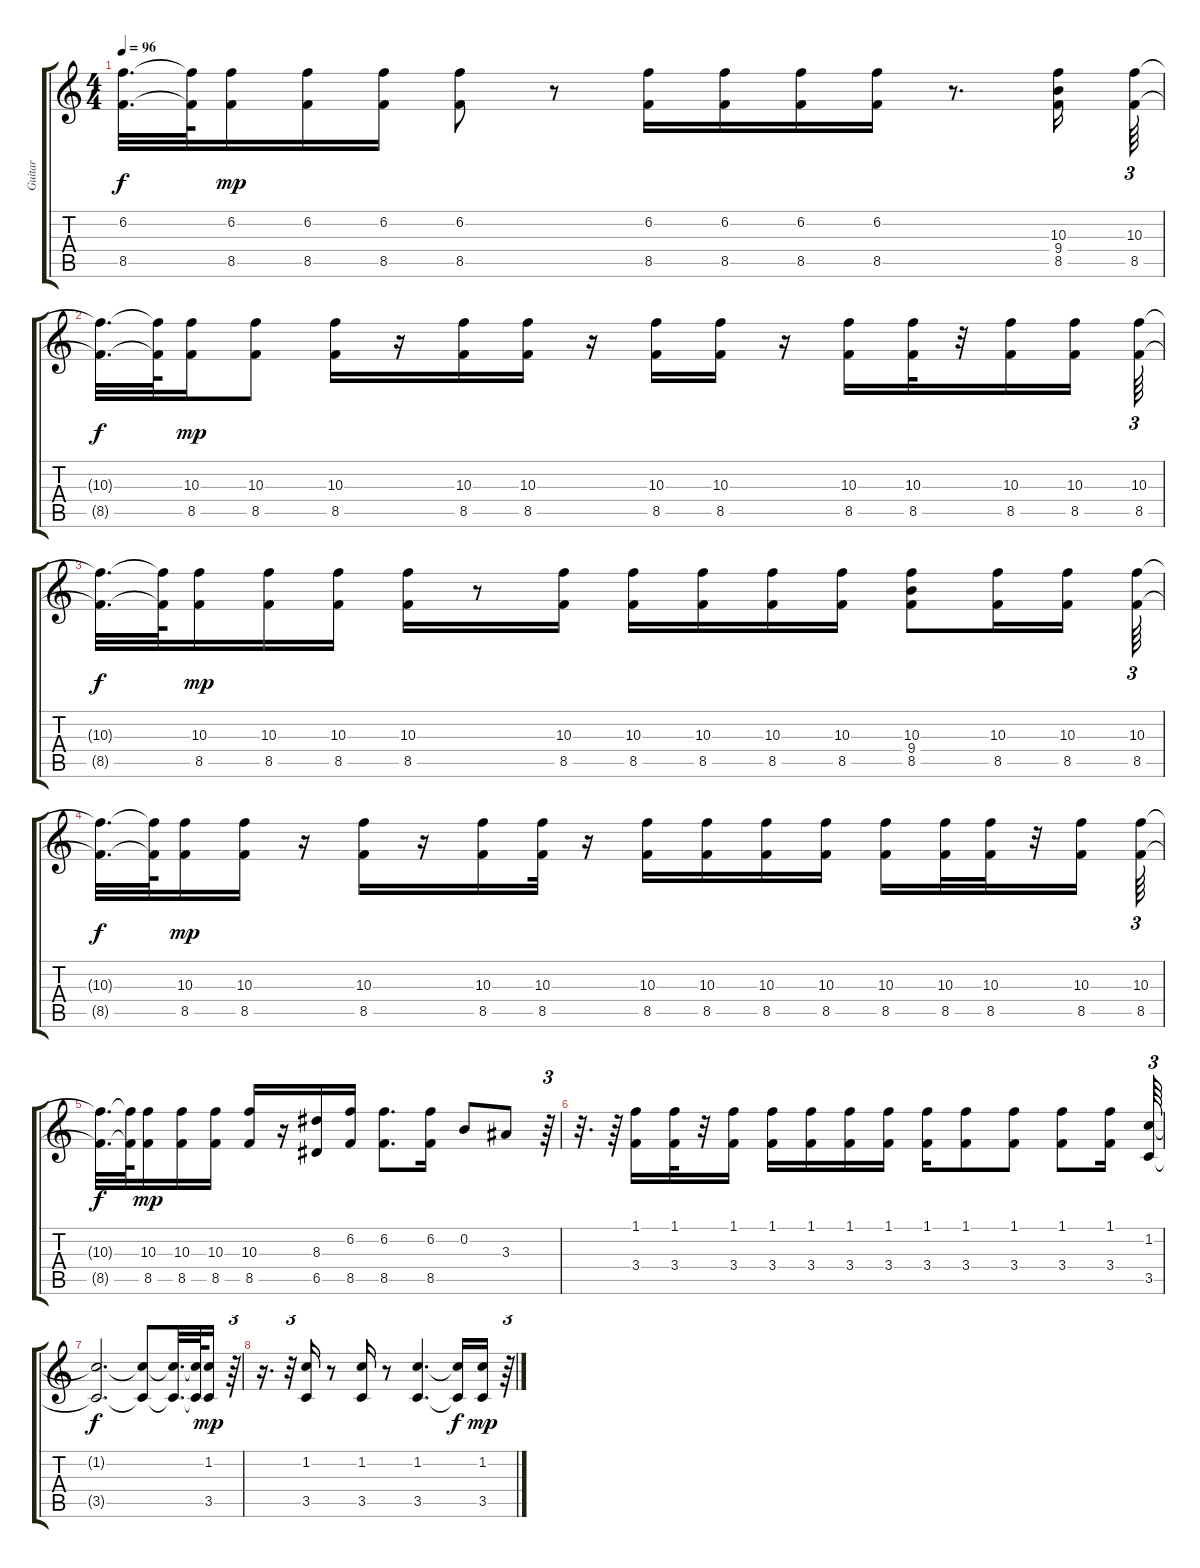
\track ("Guitar" "Guitar") {instrument overdrivenguitar}
\staff {score tabs}
\tuning (E4 B3 G3 D3 A2 E2) {hide}
\ts (4 4)
\tempo 96
\clef g2
\ks c
(6.2{t} 8.5{t}).32{d dy f} (6.2{t} 8.5{t}).64 (6.2 8.5).16{dy mp} (6.2 8.5).16 (6.2 8.5).16 (6.2 8.5).8 r.8 (6.2 8.5).16 (6.2 8.5).16 (6.2 8.5).16 (6.2 8.5).16 r.8{d} (10.3 9.4 8.5).16 (10.3 8.5).64{tu (3 2)} |
(10.3{t} 8.5{t}).32{d dy f} (10.3{t} 8.5{t}).64 (10.3 8.5).16{dy mp} (10.3 8.5).8 (10.3 8.5).16 r.16 (10.3 8.5).16 (10.3 8.5).16 r.16 (10.3 8.5).16 (10.3 8.5).16 r.16 (10.3 8.5).16 (10.3 8.5).32 r.32 (10.3 8.5).16 (10.3 8.5).16 (10.3 8.5).64{tu (3 2)} |
(10.3{t} 8.5{t}).32{d dy f} (10.3{t} 8.5{t}).64 (10.3 8.5).16{dy mp} (10.3 8.5).16 (10.3 8.5).16 (10.3 8.5).16 r.8 (10.3 8.5).16 (10.3 8.5).16 (10.3 8.5).16 (10.3 8.5).16 (10.3 8.5).16 (10.3 9.4 8.5).8 (10.3 8.5).16 (10.3 8.5).16 (10.3 8.5).64{tu (3 2)} |
(10.3{t} 8.5{t}).32{d dy f} (10.3{t} 8.5{t}).64 (10.3 8.5).16{dy mp} (10.3 8.5).16 r.16 (10.3 8.5).16 r.16 (10.3 8.5).16 (10.3 8.5).32 r.16 (10.3 8.5).16 (10.3 8.5).16 (10.3 8.5).16 (10.3 8.5).16 (10.3 8.5).16 (10.3 8.5).32 (10.3 8.5).32 r.32 (10.3 8.5).16 (10.3 8.5).64{tu (3 2)} |
(10.3{t} 8.5{t}).32{d dy f} (10.3{t} 8.5{t}).64 (10.3 8.5).16{dy mp} (10.3 8.5).16 (10.3 8.5).16 (10.3 8.5).16 r.16 (8.3 6.5).16 (6.2 8.5).16 (6.2 8.5).8{d} (6.2 8.5).16 0.2.8 3.3.8 r.64{tu (3 2)} |
r.32{d} r.64 (1.1 3.4).16 (1.1 3.4).32 r.32 (1.1 3.4).16 (1.1 3.4).16 (1.1 3.4).16 (1.1 3.4).16 (1.1 3.4).16 (1.1 3.4).16 (1.1 3.4).8 (1.1 3.4).8 (1.1 3.4).8 (1.1 3.4).16 (1.2 3.5).64{tu (3 2)} |
(1.2{t} 3.5{t}).2{d dy f} (1.2{t} 3.5{t}).8 (1.2{t} 3.5{t}).32{d} (1.2{t} 3.5{t}).64 (1.2 3.5).16{dy mp} r.64{tu (3 2)} |
r.16{d} r.32{tu (3 2)} (1.2 3.5).16 r.8 (1.2 3.5).16 r.8 (1.2 3.5).4{d} (1.2{t} 3.5{t}).16{dy f} (1.2 3.5).16{dy mp} r.64{tu (3 2)}
